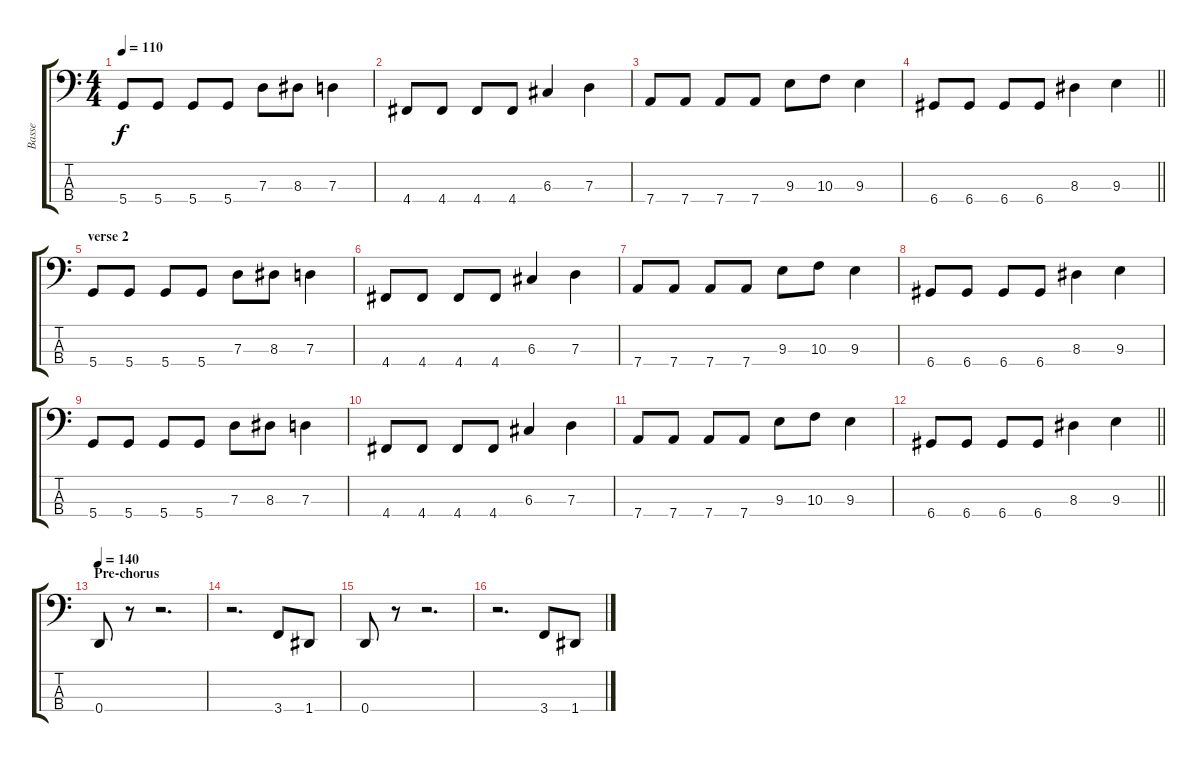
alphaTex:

\track ("Basse" "Basse") {instrument electricbassfinger}
\staff {score tabs}
\tuning (F2 C2 G1 D1) {hide}
\ts (4 4)
\tempo 110
\clef f4
\ks c
5.4.8{dy f} 5.4.8 5.4.8 5.4.8 7.3.8 8.3.8 7.3.4 |
4.4.8 4.4.8 4.4.8 4.4.8 6.3.4 7.3.4 |
7.4.8 7.4.8 7.4.8 7.4.8 9.3.8 10.3.8 9.3.4 |
\barLineRight lightlight
6.4.8 6.4.8 6.4.8 6.4.8 8.3.4 9.3.4 |
\section ("" "verse 2")
5.4.8 5.4.8 5.4.8 5.4.8 7.3.8 8.3.8 7.3.4 |
4.4.8 4.4.8 4.4.8 4.4.8 6.3.4 7.3.4 |
7.4.8 7.4.8 7.4.8 7.4.8 9.3.8 10.3.8 9.3.4 |
6.4.8 6.4.8 6.4.8 6.4.8 8.3.4 9.3.4 |
5.4.8 5.4.8 5.4.8 5.4.8 7.3.8 8.3.8 7.3.4 |
4.4.8 4.4.8 4.4.8 4.4.8 6.3.4 7.3.4 |
7.4.8 7.4.8 7.4.8 7.4.8 9.3.8 10.3.8 9.3.4 |
\barLineRight lightlight
6.4.8 6.4.8 6.4.8 6.4.8 8.3.4 9.3.4 |
\section ("" "Pre-chorus")
\tempo 140
0.4.8 r.8 r.2{d} |
r.2{d} 3.4.8 1.4.8 |
0.4.8 r.8 r.2{d} |
r.2{d} 3.4.8 1.4.8
